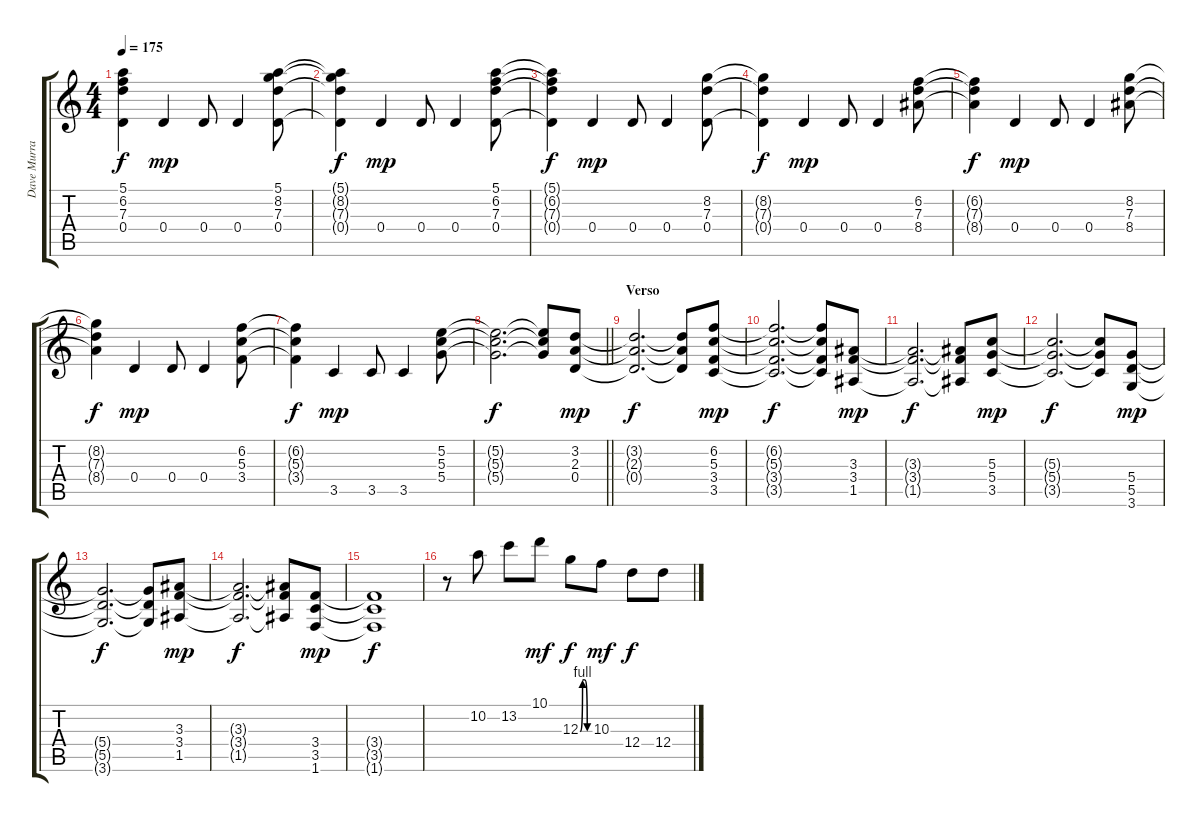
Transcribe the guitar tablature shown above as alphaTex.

\track ("Dave Murray" "Dave Murra") {instrument overdrivenguitar}
\staff {score tabs}
\tuning (E4 B3 G3 D3 A2 E2) {hide}
\ts (4 4)
\tempo 175
\clef g2
\ks c
(5.1{t} 6.2{t} 7.3{t} 0.4{t}).4{dy f} 0.4.4{dy mp} 0.4.8 0.4.4 (5.1 8.2 7.3 0.4).8 |
(5.1{t} 8.2{t} 7.3{t} 0.4{t}).4{dy f} 0.4.4{dy mp} 0.4.8 0.4.4 (5.1 6.2 7.3 0.4).8 |
(5.1{t} 6.2{t} 7.3{t} 0.4{t}).4{dy f} 0.4.4{dy mp} 0.4.8 0.4.4 (8.2 7.3 0.4).8 |
(8.2{t} 7.3{t} 0.4{t}).4{dy f} 0.4.4{dy mp} 0.4.8 0.4.4 (6.2 7.3 8.4).8 |
(6.2{t} 7.3{t} 8.4{t}).4{dy f} 0.4.4{dy mp} 0.4.8 0.4.4 (8.2 7.3 8.4).8 |
(8.2{t} 7.3{t} 8.4{t}).4{dy f} 0.4.4{dy mp} 0.4.8 0.4.4 (6.2 5.3 3.4).8 |
(6.2{t} 5.3{t} 3.4{t}).4{dy f} 3.5.4{dy mp} 3.5.8 3.5.4 (5.2 5.3 5.4).8 |
\barLineRight lightlight
(5.2{t} 5.3{t} 5.4{t}).2{d dy f} (5.2{t} 5.3{t} 5.4{t}).8 (3.2 2.3 0.4).8{dy mp} |
\section ("" "Verso")
(3.2{t} 2.3{t} 0.4{t}).2{d dy f} (3.2{t} 2.3{t} 0.4{t}).8 (6.2 5.3 3.4 3.5).8{dy mp} |
(6.2{t} 5.3{t} 3.4{t} 3.5{t}).2{d dy f} (6.2{t} 5.3{t} 3.4{t} 3.5{t}).8 (3.3 3.4 1.5).8{dy mp} |
(3.3{t} 3.4{t} 1.5{t}).2{d dy f} (3.3{t} 3.4{t} 1.5{t}).8 (5.3 5.4 3.5).8{dy mp} |
(5.3{t} 5.4{t} 3.5{t}).2{d dy f} (5.3{t} 5.4{t} 3.5{t}).8 (5.4 5.5 3.6).8{dy mp} |
(5.4{t} 5.5{t} 3.6{t}).2{d dy f} (5.4{t} 5.5{t} 3.6{t}).8 (3.3 3.4 1.5).8{dy mp} |
(3.3{t} 3.4{t} 1.5{t}).2{d dy f} (3.3{t} 3.4{t} 1.5{t}).8 (3.4 3.5 1.6).8{dy mp} |
(3.4{t} 3.5{t} 1.6{t}).1{dy f} |
r.8 10.2.8 13.2.8 10.1.8{dy mf} 12.3{be (custom 0 0 15 4 30 4 45 0 60 0)}.8{dy f} 10.3.8{dy mf} 12.4.8{dy f} 12.4.8
